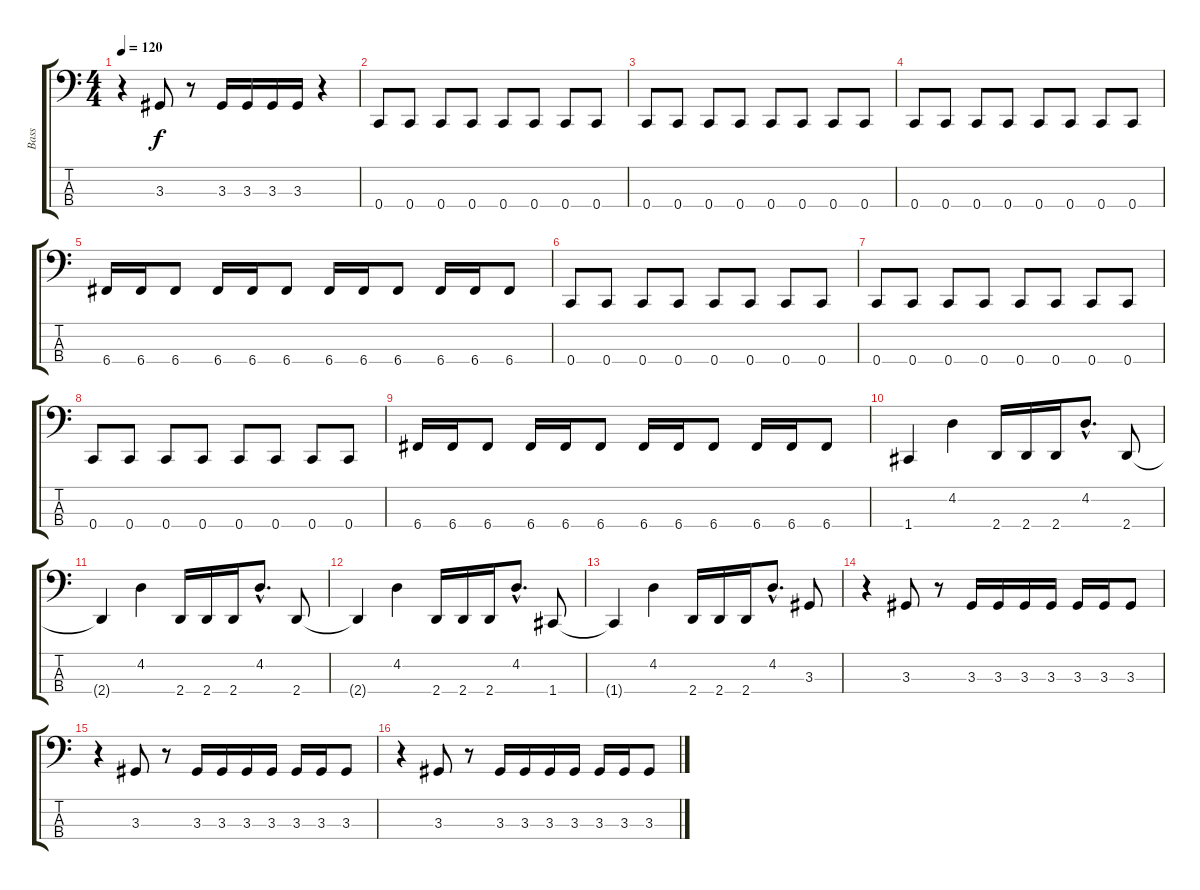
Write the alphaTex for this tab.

\track ("Bass" "Bass") {instrument electricbasspick}
\staff {score tabs}
\tuning (Eb2 Bb1 F1 C1) {hide}
\ts (4 4)
\tempo 120
\clef f4
\ks c
r.4{dy f} 3.3.8 r.8 3.3.16 3.3.16 3.3.16 3.3.16 r.4 |
0.4.8 0.4.8 0.4.8 0.4.8 0.4.8 0.4.8 0.4.8 0.4.8 |
0.4.8 0.4.8 0.4.8 0.4.8 0.4.8 0.4.8 0.4.8 0.4.8 |
0.4.8 0.4.8 0.4.8 0.4.8 0.4.8 0.4.8 0.4.8 0.4.8 |
6.4.16 6.4.16 6.4.8 6.4.16 6.4.16 6.4.8 6.4.16 6.4.16 6.4.8 6.4.16 6.4.16 6.4.8 |
0.4.8 0.4.8 0.4.8 0.4.8 0.4.8 0.4.8 0.4.8 0.4.8 |
0.4.8 0.4.8 0.4.8 0.4.8 0.4.8 0.4.8 0.4.8 0.4.8 |
0.4.8 0.4.8 0.4.8 0.4.8 0.4.8 0.4.8 0.4.8 0.4.8 |
6.4.16 6.4.16 6.4.8 6.4.16 6.4.16 6.4.8 6.4.16 6.4.16 6.4.8 6.4.16 6.4.16 6.4.8 |
1.4.4 4.2.4 2.4.16 2.4.16 2.4.16 4.2{hac}.8{d} 2.4.8 |
2.4{t}.4 4.2.4 2.4.16 2.4.16 2.4.16 4.2{hac}.8{d} 2.4.8 |
2.4{t}.4 4.2.4 2.4.16 2.4.16 2.4.16 4.2{hac}.8{d} 1.4.8 |
1.4{t}.4 4.2.4 2.4.16 2.4.16 2.4.16 4.2{hac}.8{d} 3.3.8 |
r.4 3.3.8 r.8 3.3.16 3.3.16 3.3.16 3.3.16 3.3.16 3.3.16 3.3.8 |
r.4 3.3.8 r.8 3.3.16 3.3.16 3.3.16 3.3.16 3.3.16 3.3.16 3.3.8 |
r.4 3.3.8 r.8 3.3.16 3.3.16 3.3.16 3.3.16 3.3.16 3.3.16 3.3.8
